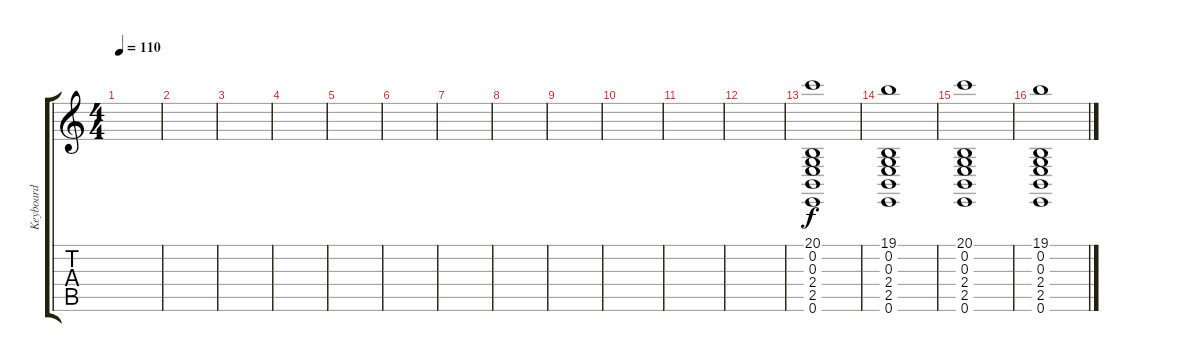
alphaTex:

\track ("Keyboard" "Keyboard") {instrument fx6goblins}
\staff {score tabs}
\tuning (E4 B3 G3 D3 A2 E2) {hide}
\ts (4 4)
\tempo 110
\clef g2
\ks c
|
|
|
|
|
|
|
|
|
|
|
|
(20.1 0.2 0.3 2.4 2.5 0.6).1 |
(19.1 0.2 0.3 2.4 2.5 0.6).1 |
(20.1 0.2 0.3 2.4 2.5 0.6).1 |
(19.1 0.2 0.3 2.4 2.5 0.6).1
